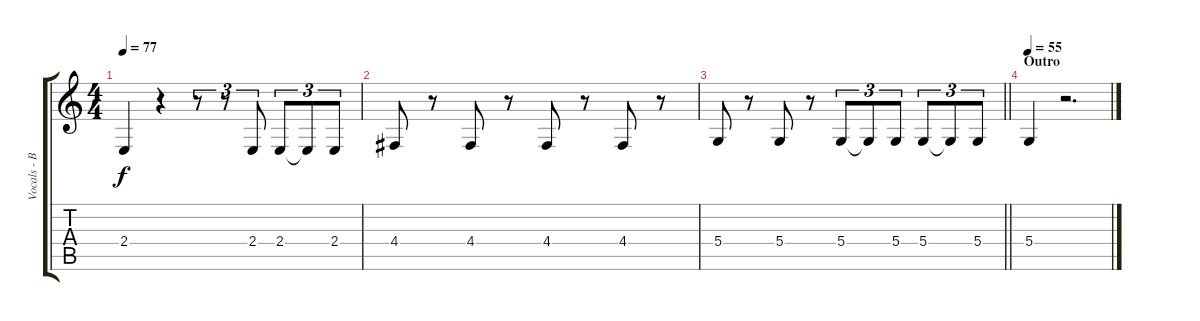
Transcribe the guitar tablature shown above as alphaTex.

\track ("Vocals - Bon" "Vocals - B") {instrument harmonica}
\staff {score tabs}
\tuning (E4 B3 G3 D3 A2 E2) {hide}
\ts (4 4)
\tempo 77
\clef g2
\ks c
2.4.4{dy f} r.4 r.8{tu (3 2)} r.8{tu (3 2)} 2.4.8{tu (3 2)} 2.4.8{tu (3 2)} 2.4{t}.8{tu (3 2)} 2.4.8{tu (3 2)} |
4.4.8 r.8 4.4.8 r.8 4.4.8 r.8 4.4.8 r.8 |
\barLineRight lightlight
5.4.8 r.8 5.4.8 r.8 5.4.8{tu (3 2)} 5.4{t}.8{tu (3 2)} 5.4.8{tu (3 2)} 5.4.8{tu (3 2)} 5.4{t}.8{tu (3 2)} 5.4.8{tu (3 2)} |
\section ("" "Outro")
\tempo 55
5.4.4 r.2{d}
